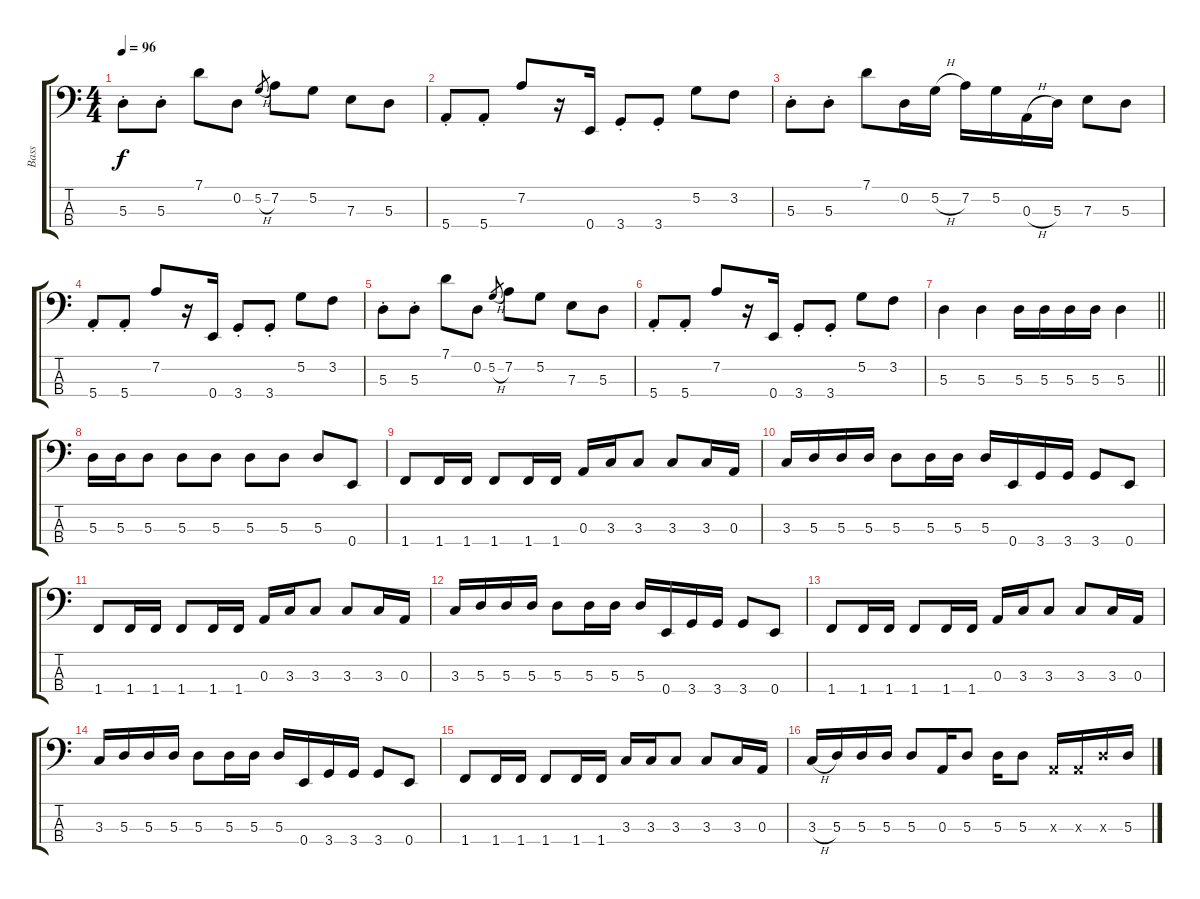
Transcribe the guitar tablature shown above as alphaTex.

\track ("Bass" "Bass") {solo instrument electricbassfinger}
\staff {score tabs}
\tuning (G2 D2 A1 E1) {hide}
\ts (4 4)
\tempo 96
\clef f4
\ks c
5.3{st}.8{dy f} 5.3{st}.8 7.1.8 0.2.8 5.2{h}.8{gr} 7.2.8 5.2.8 7.3.8 5.3.8 |
5.4{st}.8 5.4{st}.8 7.2.8 r.16 0.4.16 3.4{st}.8 3.4{st}.8 5.2.8 3.2.8 |
5.3{st}.8 5.3{st}.8 7.1.8 0.2.16 5.2{h}.16 7.2.16 5.2.16 0.3{h}.16 5.3.16 7.3.8 5.3.8 |
5.4{st}.8 5.4{st}.8 7.2.8 r.16 0.4.16 3.4{st}.8 3.4{st}.8 5.2.8 3.2.8 |
5.3{st}.8 5.3{st}.8 7.1.8 0.2.8 5.2{h}.8{gr} 7.2.8 5.2.8 7.3.8 5.3.8 |
5.4{st}.8 5.4{st}.8 7.2.8 r.16 0.4.16 3.4{st}.8 3.4{st}.8 5.2.8 3.2.8 |
\barLineRight lightlight
5.3.4 5.3.4 5.3.16 5.3.16 5.3.16 5.3.16 5.3.4 |
5.3.16 5.3.16 5.3.8 5.3.8 5.3.8 5.3.8 5.3.8 5.3.8 0.4.8 |
1.4.8 1.4.16 1.4.16 1.4.8 1.4.16 1.4.16 0.3.16 3.3.16 3.3.8 3.3.8 3.3.16 0.3.16 |
3.3.16 5.3.16 5.3.16 5.3.16 5.3.8 5.3.16 5.3.16 5.3.16 0.4.16 3.4.16 3.4.16 3.4.8 0.4.8 |
1.4.8 1.4.16 1.4.16 1.4.8 1.4.16 1.4.16 0.3.16 3.3.16 3.3.8 3.3.8 3.3.16 0.3.16 |
3.3.16 5.3.16 5.3.16 5.3.16 5.3.8 5.3.16 5.3.16 5.3.16 0.4.16 3.4.16 3.4.16 3.4.8 0.4.8 |
1.4.8 1.4.16 1.4.16 1.4.8 1.4.16 1.4.16 0.3.16 3.3.16 3.3.8 3.3.8 3.3.16 0.3.16 |
3.3.16 5.3.16 5.3.16 5.3.16 5.3.8 5.3.16 5.3.16 5.3.16 0.4.16 3.4.16 3.4.16 3.4.8 0.4.8 |
1.4.8 1.4.16 1.4.16 1.4.8 1.4.16 1.4.16 3.3.16 3.3.16 3.3.8 3.3.8 3.3.16 0.3.16 |
3.3{h}.16 5.3.16 5.3.16 5.3.16 5.3.8 0.3.16 5.3.8 5.3.16 5.3.8 0.3{x}.16 0.3{x}.16 5.3{x}.16 5.3.16
